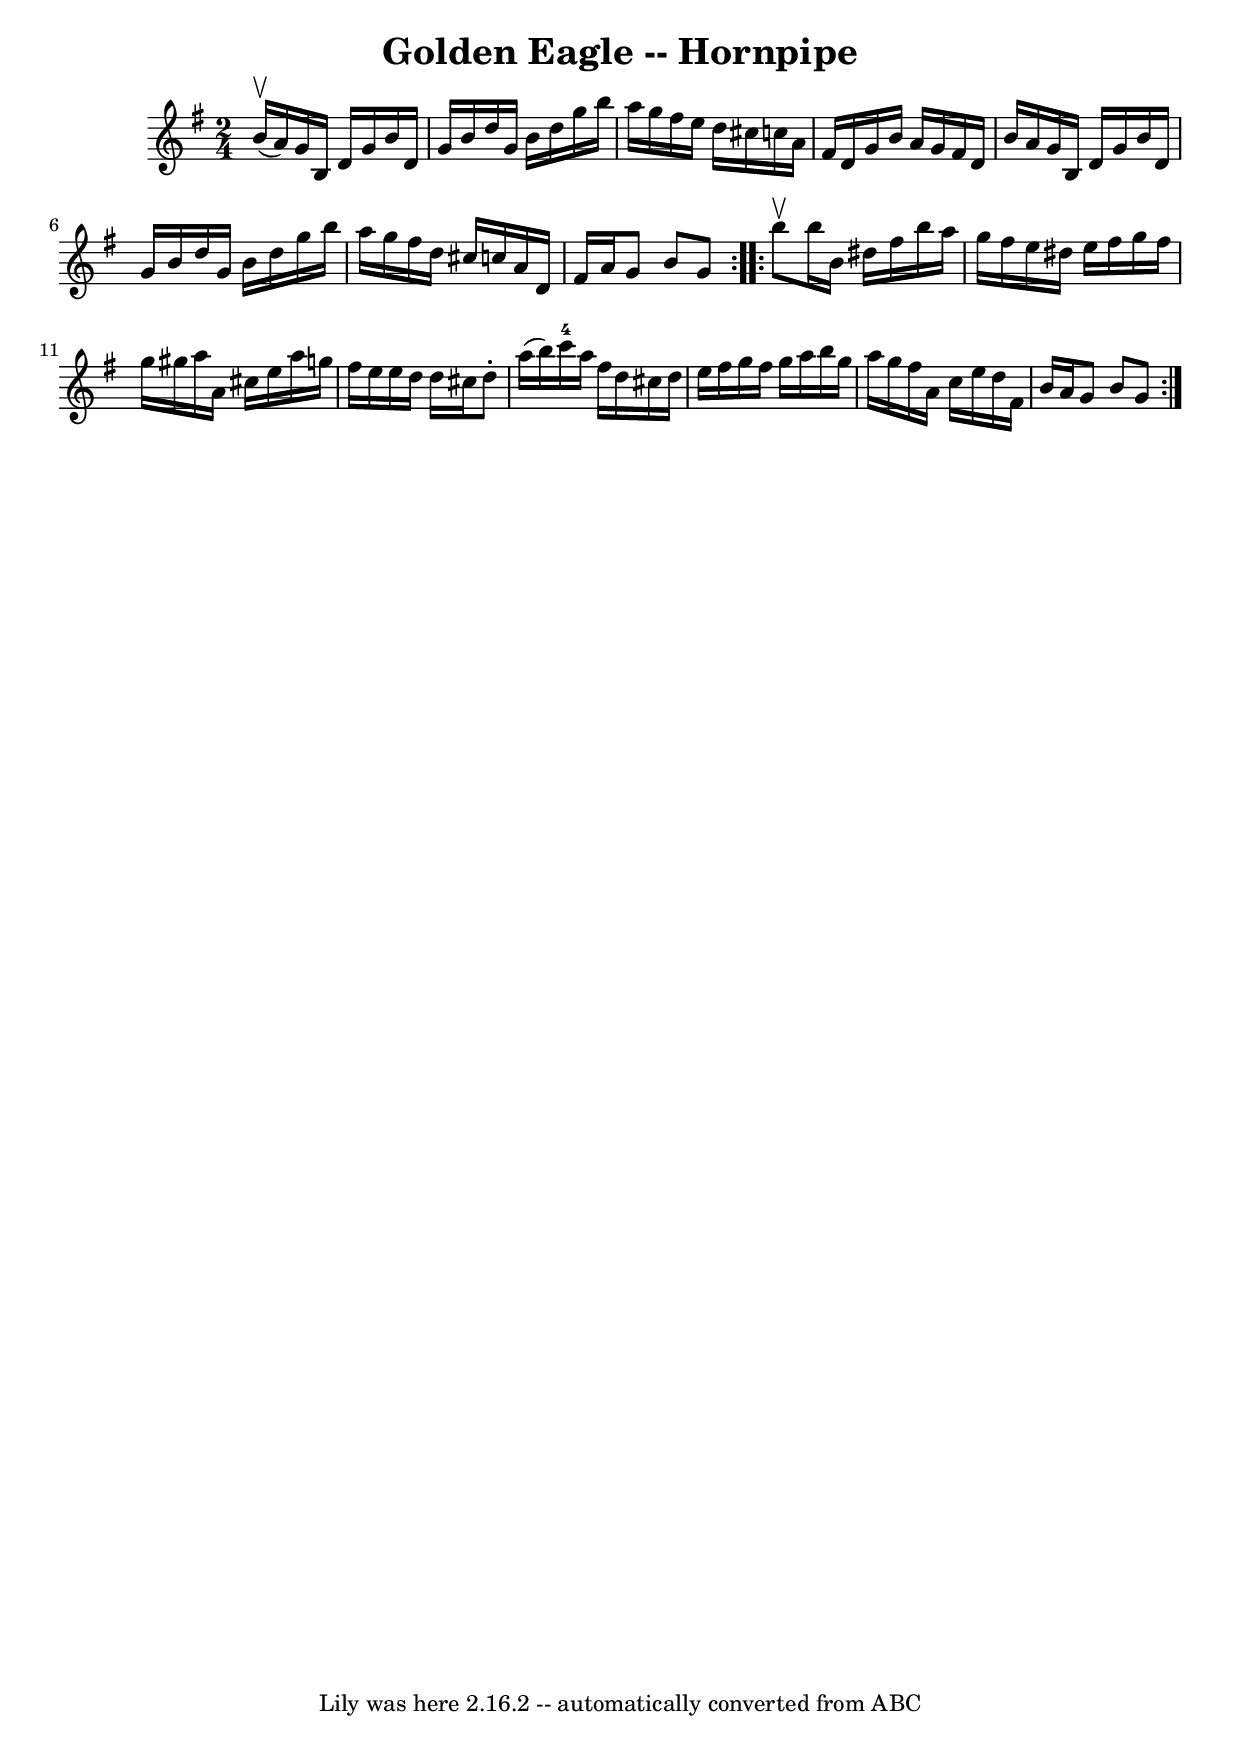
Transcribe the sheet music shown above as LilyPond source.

\version "2.16.2"
\include "Mammoth.ily"
\header {
  %% book = "Cole's 1000 Fiddle Tunes"
  crossRefNumber = "1"
  footnotes = ""
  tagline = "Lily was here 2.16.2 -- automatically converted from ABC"
  title = "Golden Eagle -- Hornpipe"

}
voicedefault =  {



  \repeat volta 2 {

    \time 2/4 
    \key g \major     b'16 (^\upbow a'16)  |
    g'16 b16         d'16 g'16 b'16 d'16 g'16 b'16   |
    d''16 g'16 b'16       d''16 g''16 b''16 a''16 g''16   |
    fis''16 e''16         d''16 cis''16 c''!16 a'16 fis'16 d'16   |
    g'16 b'16        a'16 g'16 fis'16 d'16 b'16 a'16   |
    g'16 b16         d'16 g'16 b'16 d'16 g'16 b'16   |
    d''16 g'16 b'16       d''16 g''16 b''16 a''16 g''16   |
    fis''16 d''16         cis''16 c''!16 a'16 d'16 fis'16 a'16   |
    g'8 b'8    
    g'8  
  }     
  \repeat volta 2 {     b''8^\upbow  |
    b''16 b'16 dis''16      fis''16 b''16 a''16 g''16 fis''16   |
    e''16 dis''16        e''16 fis''16 g''16 fis''16 g''16 gis''16   |
    a''16         a'16 cis''16 e''16 a''16 g''16 fis''16 e''16   |
         e''16 d''16 d''16 cis''16 d''8-. a''16 (b''16)  |
         c'''16-4 a''16 fis''16 d''16 cis''16 d''16 e''16 fis''16   |
    g''16 fis''16 g''16 a''16 b''16 g''16 a''16         g''16   |
    fis''16 a'16 c''16 e''16 d''16 fis'16 b'16       a'16   |
    g'8 b'8 g'8  
  }   

}

\score{
  <<

    \context Staff="default"
    {
      \voicedefault 
      
    }

  >>
  \layout {
    
  }
  \midi {
  }

}
